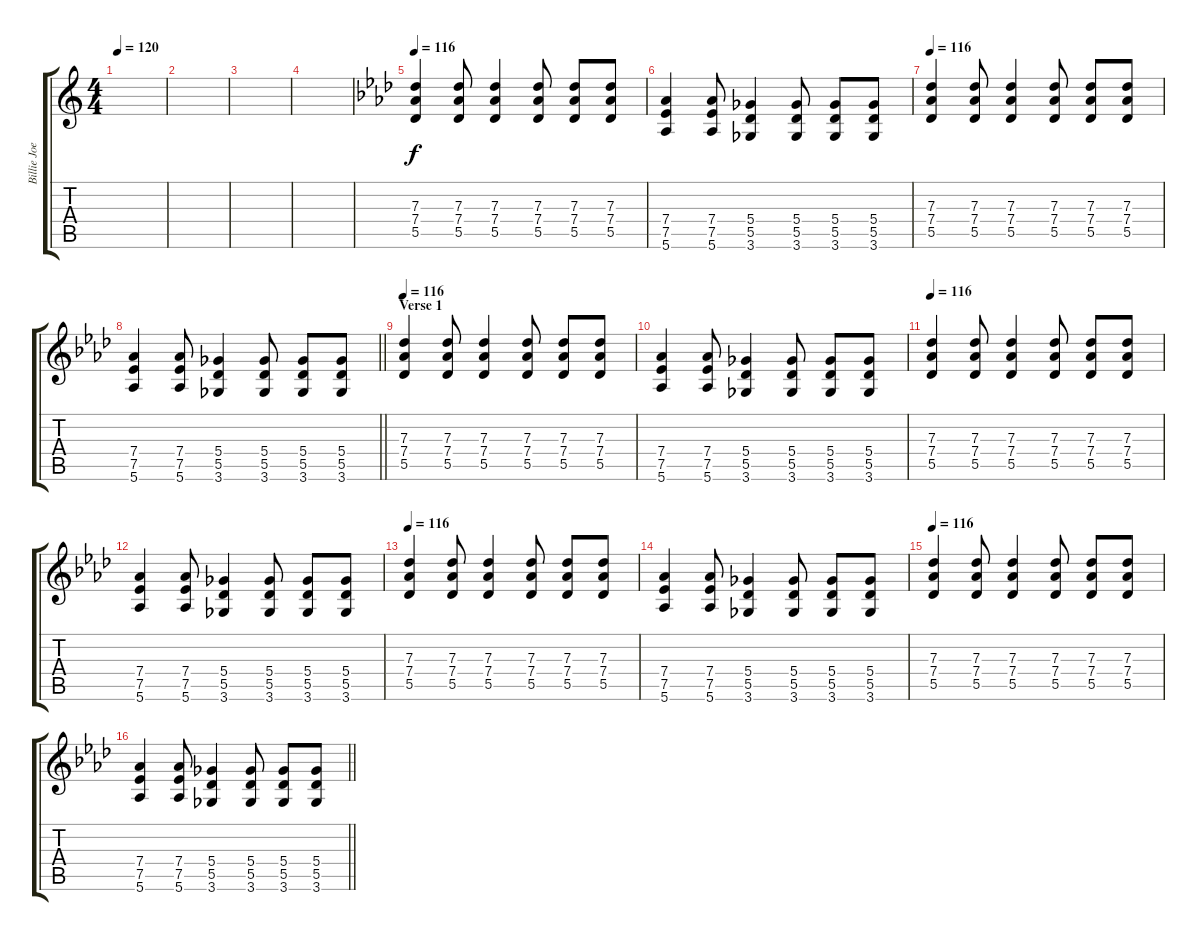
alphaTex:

\track ("Billie Joe Armstrong (Rhythm Guitar)" "Billie Joe") {instrument overdrivenguitar}
\staff {score tabs}
\tuning (Eb4 Bb3 Gb3 Db3 Ab2 Eb2) {hide}
\ts (4 4)
\tempo 120
\clef g2
\ks c
|
|
|
|
\tempo 116
\ks ab
(7.3 7.4 5.5).4 (7.3 7.4 5.5).8 (7.3 7.4 5.5).4 (7.3 7.4 5.5).8 (7.3 7.4 5.5).8 (7.3 7.4 5.5).8 |
(7.4 7.5 5.6).4 (7.4 7.5 5.6).8 (5.4 5.5 3.6).4 (5.4 5.5 3.6).8 (5.4 5.5 3.6).8 (5.4 5.5 3.6).8 |
\tempo 116
(7.3 7.4 5.5).4 (7.3 7.4 5.5).8 (7.3 7.4 5.5).4 (7.3 7.4 5.5).8 (7.3 7.4 5.5).8 (7.3 7.4 5.5).8 |
\barLineRight lightlight
(7.4 7.5 5.6).4 (7.4 7.5 5.6).8 (5.4 5.5 3.6).4 (5.4 5.5 3.6).8 (5.4 5.5 3.6).8 (5.4 5.5 3.6).8 |
\section ("" "Verse 1")
\tempo 116
(7.3 7.4 5.5).4 (7.3 7.4 5.5).8 (7.3 7.4 5.5).4 (7.3 7.4 5.5).8 (7.3 7.4 5.5).8 (7.3 7.4 5.5).8 |
(7.4 7.5 5.6).4 (7.4 7.5 5.6).8 (5.4 5.5 3.6).4 (5.4 5.5 3.6).8 (5.4 5.5 3.6).8 (5.4 5.5 3.6).8 |
\tempo 116
(7.3 7.4 5.5).4 (7.3 7.4 5.5).8 (7.3 7.4 5.5).4 (7.3 7.4 5.5).8 (7.3 7.4 5.5).8 (7.3 7.4 5.5).8 |
(7.4 7.5 5.6).4 (7.4 7.5 5.6).8 (5.4 5.5 3.6).4 (5.4 5.5 3.6).8 (5.4 5.5 3.6).8 (5.4 5.5 3.6).8 |
\tempo 116
(7.3 7.4 5.5).4 (7.3 7.4 5.5).8 (7.3 7.4 5.5).4 (7.3 7.4 5.5).8 (7.3 7.4 5.5).8 (7.3 7.4 5.5).8 |
(7.4 7.5 5.6).4 (7.4 7.5 5.6).8 (5.4 5.5 3.6).4 (5.4 5.5 3.6).8 (5.4 5.5 3.6).8 (5.4 5.5 3.6).8 |
\tempo 116
(7.3 7.4 5.5).4 (7.3 7.4 5.5).8 (7.3 7.4 5.5).4 (7.3 7.4 5.5).8 (7.3 7.4 5.5).8 (7.3 7.4 5.5).8 |
\barLineRight lightlight
(7.4 7.5 5.6).4 (7.4 7.5 5.6).8 (5.4 5.5 3.6).4 (5.4 5.5 3.6).8 (5.4 5.5 3.6).8 (5.4 5.5 3.6).8
